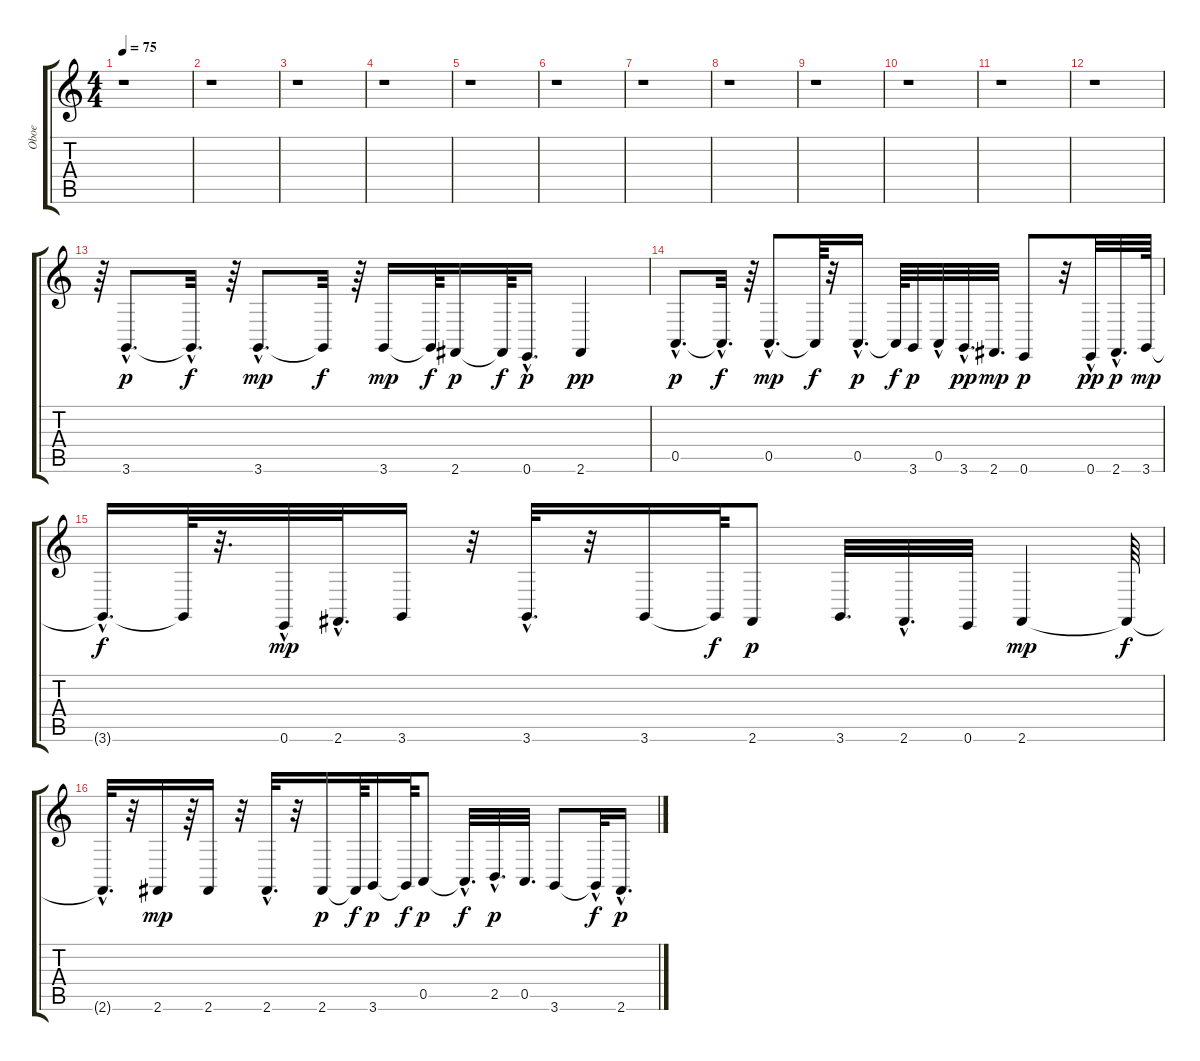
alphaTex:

\track ("Oboe" "Oboe") {instrument oboe}
\staff {score tabs}
\tuning (E4 B3 G3 D3 A2 E2) {hide}
\ts (4 4)
\tempo 75
\clef g2
\ks c
r.1{dy f} |
r.1 |
r.1 |
r.1 |
r.1 |
r.1 |
r.1 |
r.1 |
r.1 |
r.1 |
r.1 |
r.1 |
r.64 3.6{hac}.8{d dy p} 3.6{hac t}.32{d dy f} r.64 3.6{hac}.8{d dy mp} 3.6{t}.32{dy f} r.64 3.6.16{dy mp} 3.6{t}.64{dy f} 2.6.16{dy p} 2.6{t}.64{dy f} 0.6{hac}.16{d dy p} 2.6.4{dy pp} |
0.5{hac}.8{d dy p} 0.5{hac t}.32{d dy f} r.64 0.5{hac}.8{d dy mp} 0.5{t}.64{dy f} r.32 0.5{hac}.16{d dy p} 0.5{t}.64{dy f} 3.6.32{dy p} 0.5{hac}.32 3.6{hac}.32{d dy pp} 2.6.32{d dy mp} 0.6.8{dy p} r.32 0.6{hac}.32{dy pp} 2.6{hac}.32{d dy p} 3.6.64{dy mp} |
3.6{hac t}.16{d dy f} 3.6{t}.64 r.32{d} 0.6{hac}.32{dy mp} 2.6{hac}.32{d} 3.6.16 r.32 3.6{hac}.32{d} r.32 3.6.16 3.6{t}.64{dy f} 2.6.8{dy p} 3.6.32{d} 2.6{hac}.32{d} 0.6.32 2.6.4{dy mp} 2.6{t}.64{dy f} |
2.6{hac t}.32{d} r.32 2.6.16{dy mp} r.64 2.6.16 r.32 2.6{hac}.32{d} r.32 2.6.16{dy p} 2.6{t}.64{dy f} 3.6.16{dy p} 3.6{t}.64{dy f} 0.5.8{dy p} 0.5{hac t}.32{d dy f} 2.5{hac}.32{d dy p} 0.5.32{d} 3.6.8 3.6{hac t}.32{dy f} 2.6{hac}.16{d dy p}
